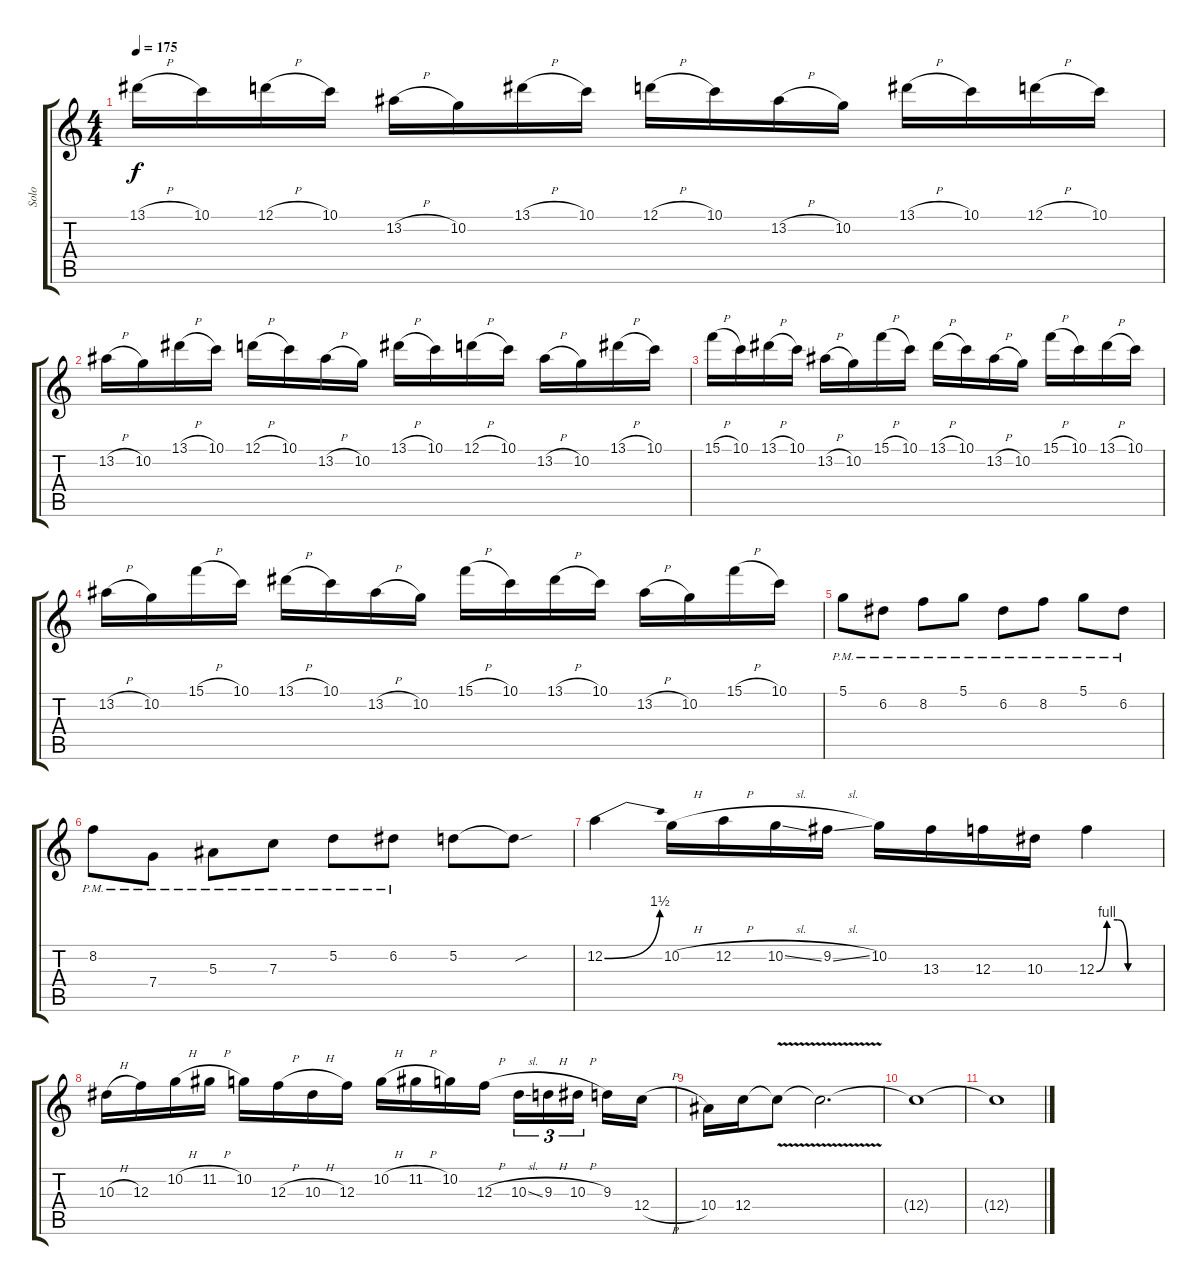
\track ("Solo" "Solo") {instrument distortionguitar}
\staff {score tabs}
\tuning (D4 A3 F3 C3 G2 C2) {hide}
\ts (4 4)
\tempo 175
\clef g2
\ks c
13.1{h}.16{dy f} 10.1.16 12.1{h}.16 10.1.16 13.2{h}.16 10.2.16 13.1{h}.16 10.1.16 12.1{h}.16 10.1.16 13.2{h}.16 10.2.16 13.1{h}.16 10.1.16 12.1{h}.16 10.1.16 |
13.2{h}.16 10.2.16 13.1{h}.16 10.1.16 12.1{h}.16 10.1.16 13.2{h}.16 10.2.16 13.1{h}.16 10.1.16 12.1{h}.16 10.1.16 13.2{h}.16 10.2.16 13.1{h}.16 10.1.16 |
15.1{h}.16 10.1.16 13.1{h}.16 10.1.16 13.2{h}.16 10.2.16 15.1{h}.16 10.1.16 13.1{h}.16 10.1.16 13.2{h}.16 10.2.16 15.1{h}.16 10.1.16 13.1{h}.16 10.1.16 |
13.2{h}.16 10.2.16 15.1{h}.16 10.1.16 13.1{h}.16 10.1.16 13.2{h}.16 10.2.16 15.1{h}.16 10.1.16 13.1{h}.16 10.1.16 13.2{h}.16 10.2.16 15.1{h}.16 10.1.16 |
5.1{pm}.8 6.2{pm}.8 8.2{pm}.8 5.1{pm}.8 6.2{pm}.8 8.2{pm}.8 5.1{pm}.8 6.2{pm}.8 |
8.2{pm}.8 7.4{pm}.8 5.3{pm}.8 7.3{pm}.8 5.2{pm}.8 6.2{pm}.8 5.2.8 5.2{sou t}.8 |
12.2{be (bend 0 0 60 6)}.4 10.2{h}.16 12.2{h}.16 10.2{sl}.16 9.2{sl}.16 10.2.16 13.3.16 12.3.16 10.3.16 12.3{be (custom 0 0 10 4 20 4 30 0 60 0)}.4 |
10.3{h}.16 12.3.16 10.2{h}.16 11.2{h}.16 10.2.16 12.3{h}.16 10.3{h}.16 12.3.16 10.2{h}.16 11.2{h}.16 10.2.16 12.3{h}.16 10.3{sl}.16{tu (3 2)} 9.3{h}.16{tu (3 2)} 10.3{h}.16{tu (3 2) beam splitsecondary} 9.3.16 12.4{h}.16 |
10.4.16 12.4.16 12.4{v t}.8 12.4{t}.2{d} |
12.4{t}.1{volume 0} |
12.4{t}.1
